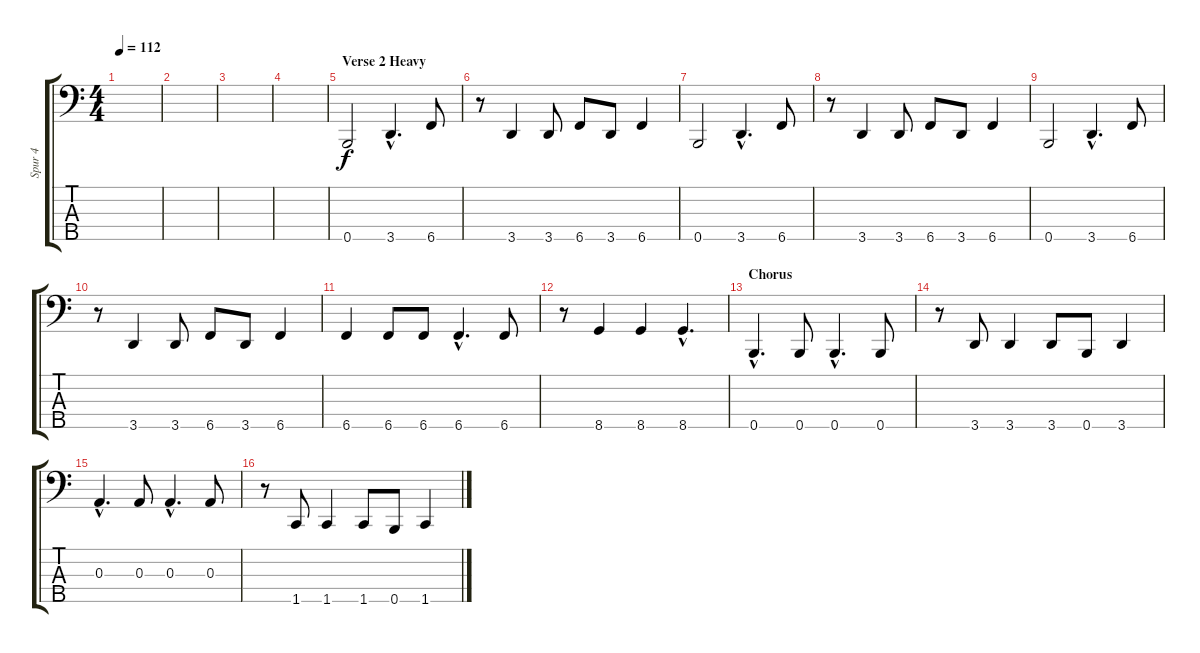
\track ("Spur 4" "Spur 4") {instrument electricbasspick}
\staff {score tabs}
\tuning (G2 D2 A1 E1 B0) {hide}
\ts (4 4)
\tempo 112
\clef f4
\ks c
|
|
|
|
\section ("" "Verse 2 Heavy")
0.5.2 3.5{hac}.4{d} 6.5.8 |
r.8 3.5.4 3.5.8 6.5.8 3.5.8 6.5.4 |
0.5.2 3.5{hac}.4{d} 6.5.8 |
r.8 3.5.4 3.5.8 6.5.8 3.5.8 6.5.4 |
0.5.2 3.5{hac}.4{d} 6.5.8 |
r.8 3.5.4 3.5.8 6.5.8 3.5.8 6.5.4 |
6.5.4 6.5.8 6.5.8 6.5{hac}.4{d} 6.5.8 |
r.8 8.5.4 8.5.4 8.5{hac}.4{d} |
\section ("" "Chorus")
0.5{hac}.4{d} 0.5.8 0.5{hac}.4{d} 0.5.8 |
r.8 3.5.8 3.5.4 3.5.8 0.5.8 3.5.4 |
0.3{hac}.4{d} 0.3.8 0.3{hac}.4{d} 0.3.8 |
r.8 1.5.8 1.5.4 1.5.8 0.5.8 1.5.4
